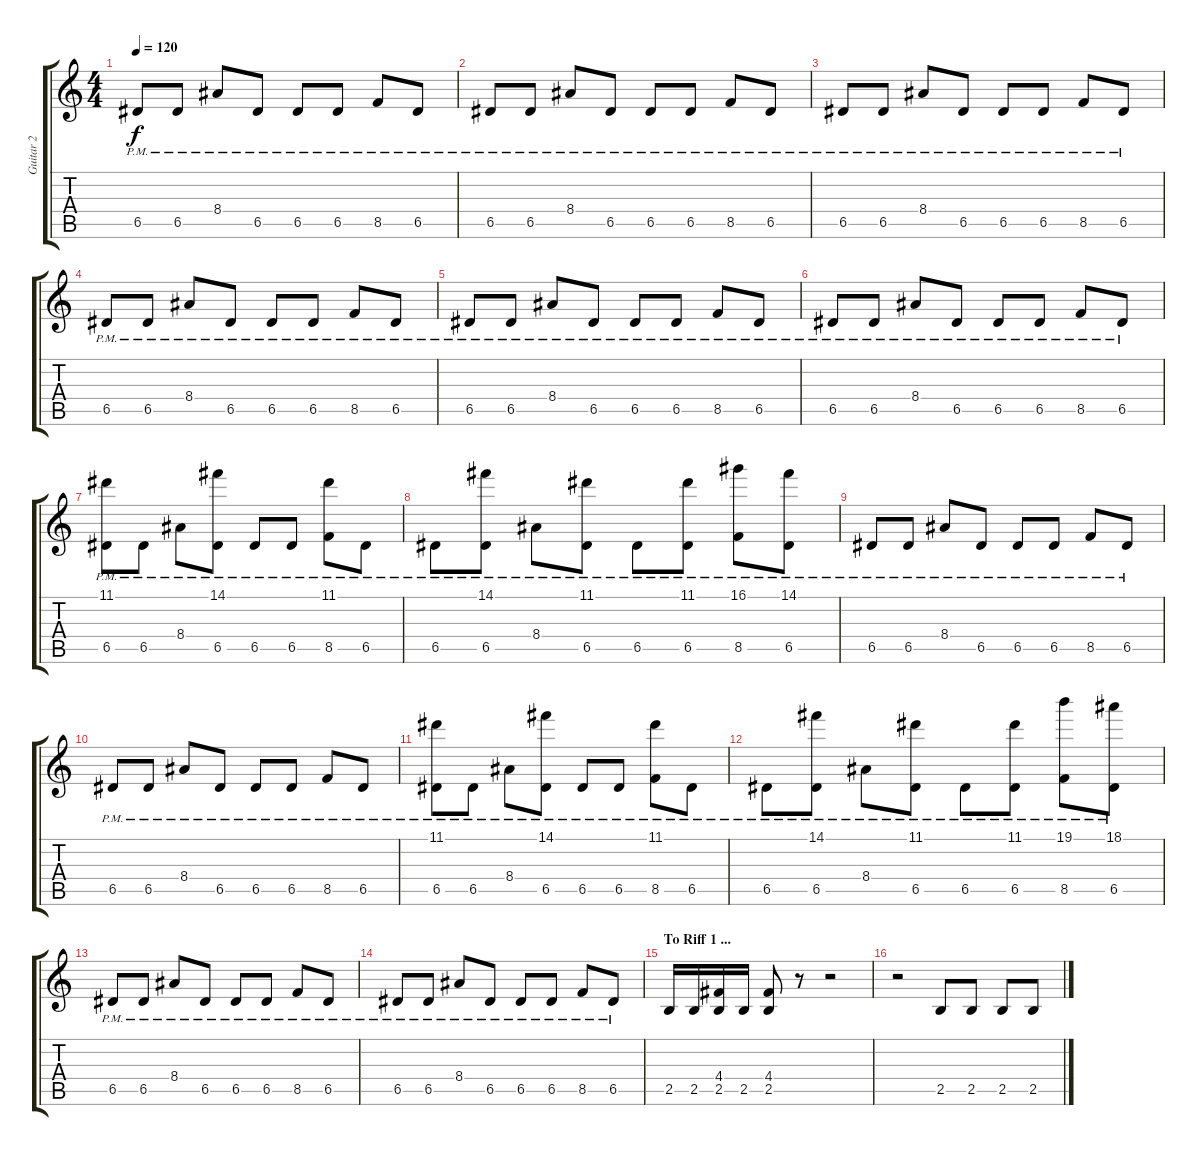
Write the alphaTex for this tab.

\track ("Guitar 2" "Guitar 2") {instrument distortionguitar}
\staff {score tabs}
\tuning (E4 B3 G3 D3 A2 D2) {hide}
\ts (4 4)
\tempo 120
\clef g2
\ks c
6.5{pm}.8{dy f} 6.5{pm}.8 8.4{pm}.8 6.5{pm}.8 6.5{pm}.8 6.5{pm}.8 8.5{pm}.8 6.5{pm}.8 |
6.5{pm}.8 6.5{pm}.8 8.4{pm}.8 6.5{pm}.8 6.5{pm}.8 6.5{pm}.8 8.5{pm}.8 6.5{pm}.8 |
6.5{pm}.8 6.5{pm}.8 8.4{pm}.8 6.5{pm}.8 6.5{pm}.8 6.5{pm}.8 8.5{pm}.8 6.5{pm}.8 |
6.5{pm}.8 6.5{pm}.8 8.4{pm}.8 6.5{pm}.8 6.5{pm}.8 6.5{pm}.8 8.5{pm}.8 6.5{pm}.8 |
6.5{pm}.8 6.5{pm}.8 8.4{pm}.8 6.5{pm}.8 6.5{pm}.8 6.5{pm}.8 8.5{pm}.8 6.5{pm}.8 |
6.5{pm}.8 6.5{pm}.8 8.4{pm}.8 6.5{pm}.8 6.5{pm}.8 6.5{pm}.8 8.5{pm}.8 6.5{pm}.8 |
(11.1 6.5{pm}).8 6.5{pm}.8 8.4{pm}.8 (14.1 6.5{pm}).8 6.5{pm}.8 6.5{pm}.8 (11.1 8.5{pm}).8 6.5{pm}.8 |
6.5{pm}.8 (14.1 6.5{pm}).8 8.4{pm}.8 (11.1 6.5{pm}).8 6.5{pm}.8 (11.1 6.5{pm}).8 (16.1 8.5{pm}).8 (14.1 6.5{pm}).8 |
6.5{pm}.8 6.5{pm}.8 8.4{pm}.8 6.5{pm}.8 6.5{pm}.8 6.5{pm}.8 8.5{pm}.8 6.5{pm}.8 |
6.5{pm}.8 6.5{pm}.8 8.4{pm}.8 6.5{pm}.8 6.5{pm}.8 6.5{pm}.8 8.5{pm}.8 6.5{pm}.8 |
(11.1 6.5{pm}).8 6.5{pm}.8 8.4{pm}.8 (14.1 6.5{pm}).8 6.5{pm}.8 6.5{pm}.8 (11.1 8.5{pm}).8 6.5{pm}.8 |
6.5{pm}.8 (14.1 6.5{pm}).8 8.4{pm}.8 (11.1 6.5{pm}).8 6.5{pm}.8 (11.1 6.5{pm}).8 (19.1 8.5{pm}).8 (18.1 6.5{pm}).8 |
6.5{pm}.8 6.5{pm}.8 8.4{pm}.8 6.5{pm}.8 6.5{pm}.8 6.5{pm}.8 8.5{pm}.8 6.5{pm}.8 |
6.5{pm}.8 6.5{pm}.8 8.4{pm}.8 6.5{pm}.8 6.5{pm}.8 6.5{pm}.8 8.5{pm}.8 6.5{pm}.8 |
\section ("" "To Riff 1 ...")
2.5.16 2.5.16 (4.4 2.5).16 2.5.16 (4.4 2.5).8 r.8 r.2 |
r.2 2.5.8 2.5.8 2.5.8 2.5.8
